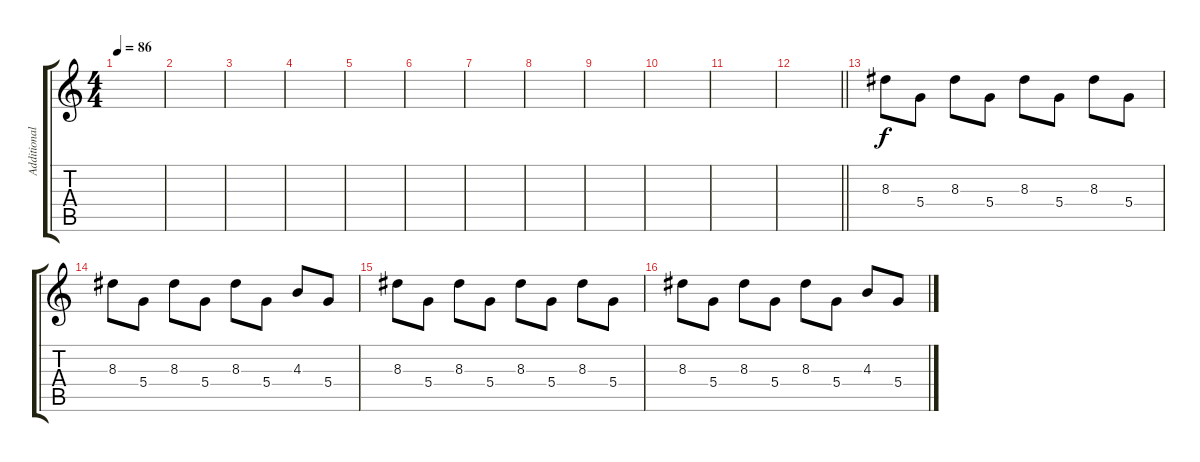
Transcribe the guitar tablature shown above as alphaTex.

\track ("Additional Guitar" "Additional") {instrument electricguitarmuted}
\staff {score tabs}
\tuning (E4 B3 G3 D3 A2 E2) {hide}
\ts (4 4)
\tempo 86
\clef g2
\ks aminor
|
|
|
|
|
|
|
|
|
|
|
\barLineRight lightlight
|
8.3.8{volume 9 balance 14 instrument overdrivenguitar} 5.4.8 8.3.8 5.4.8 8.3.8 5.4.8 8.3.8 5.4.8 |
8.3.8 5.4.8 8.3.8 5.4.8 8.3.8 5.4.8 4.3.8 5.4.8 |
8.3.8 5.4.8 8.3.8 5.4.8 8.3.8 5.4.8 8.3.8 5.4.8 |
8.3.8 5.4.8 8.3.8 5.4.8 8.3.8 5.4.8 4.3.8 5.4.8
